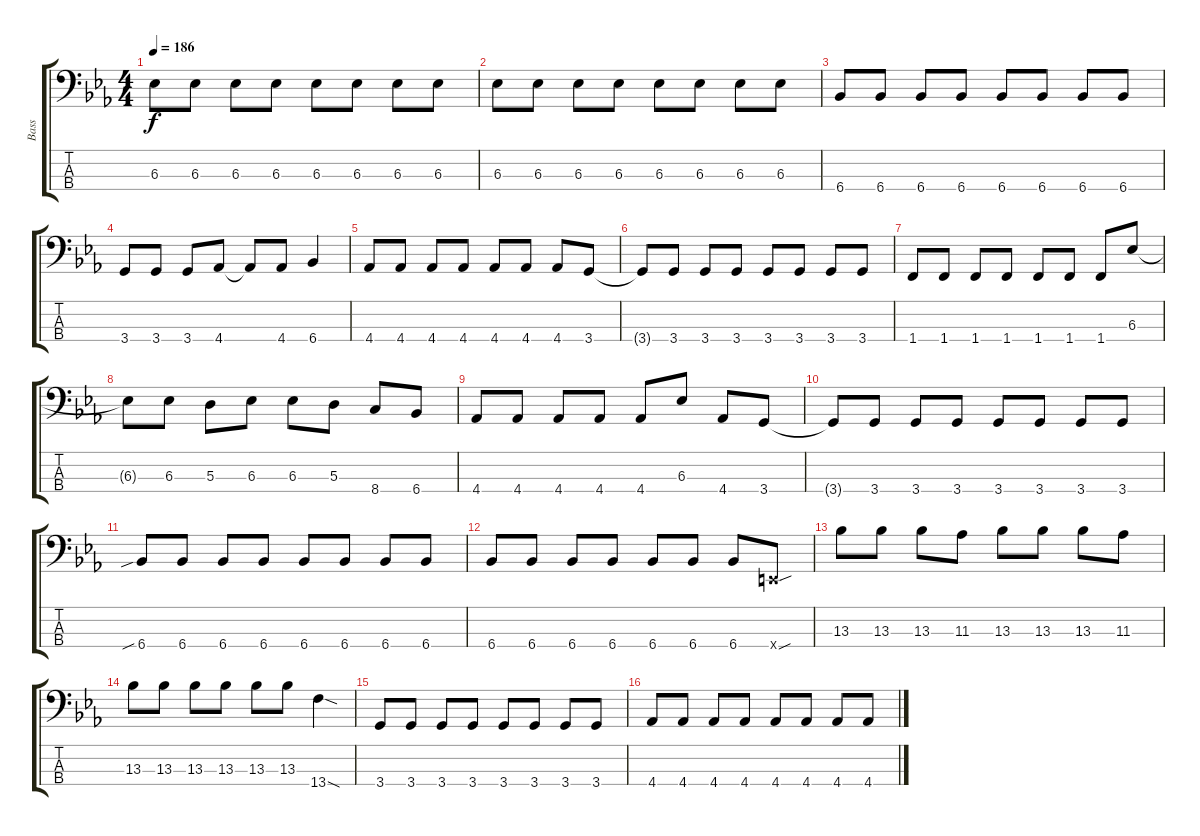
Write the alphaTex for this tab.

\track ("Bass" "Bass") {instrument electricbasspick}
\staff {score tabs}
\tuning (G2 D2 A1 E1) {hide}
\ts (4 4)
\tempo 186
\clef f4
\ks eb
6.3.8{dy f} 6.3.8 6.3.8 6.3.8 6.3.8 6.3.8 6.3.8 6.3.8 |
6.3.8 6.3.8 6.3.8 6.3.8 6.3.8 6.3.8 6.3.8 6.3.8 |
6.4.8 6.4.8 6.4.8 6.4.8 6.4.8 6.4.8 6.4.8 6.4.8 |
3.4.8 3.4.8 3.4.8 4.4.8 4.4{t}.8 4.4.8 6.4.4 |
4.4.8 4.4.8 4.4.8 4.4.8 4.4.8 4.4.8 4.4.8 3.4.8 |
3.4{t}.8 3.4.8 3.4.8 3.4.8 3.4.8 3.4.8 3.4.8 3.4.8 |
1.4.8 1.4.8 1.4.8 1.4.8 1.4.8 1.4.8 1.4.8 6.3.8 |
6.3{t}.8 6.3.8 5.3.8 6.3.8 6.3.8 5.3.8 8.4.8 6.4.8 |
4.4.8 4.4.8 4.4.8 4.4.8 4.4.8 6.3.8 4.4.8 3.4.8 |
3.4{t}.8 3.4.8 3.4.8 3.4.8 3.4.8 3.4.8 3.4.8 3.4.8 |
6.4{sib}.8 6.4.8 6.4.8 6.4.8 6.4.8 6.4.8 6.4.8 6.4.8 |
6.4.8 6.4.8 6.4.8 6.4.8 6.4.8 6.4.8 6.4.8 0.4{sou x}.8 |
13.3.8 13.3.8 13.3.8 11.3.8 13.3.8 13.3.8 13.3.8 11.3.8 |
13.3.8 13.3.8 13.3.8 13.3.8 13.3.8 13.3.8 13.4{sod}.4 |
3.4.8 3.4.8 3.4.8 3.4.8 3.4.8 3.4.8 3.4.8 3.4.8 |
4.4.8 4.4.8 4.4.8 4.4.8 4.4.8 4.4.8 4.4.8 4.4.8
